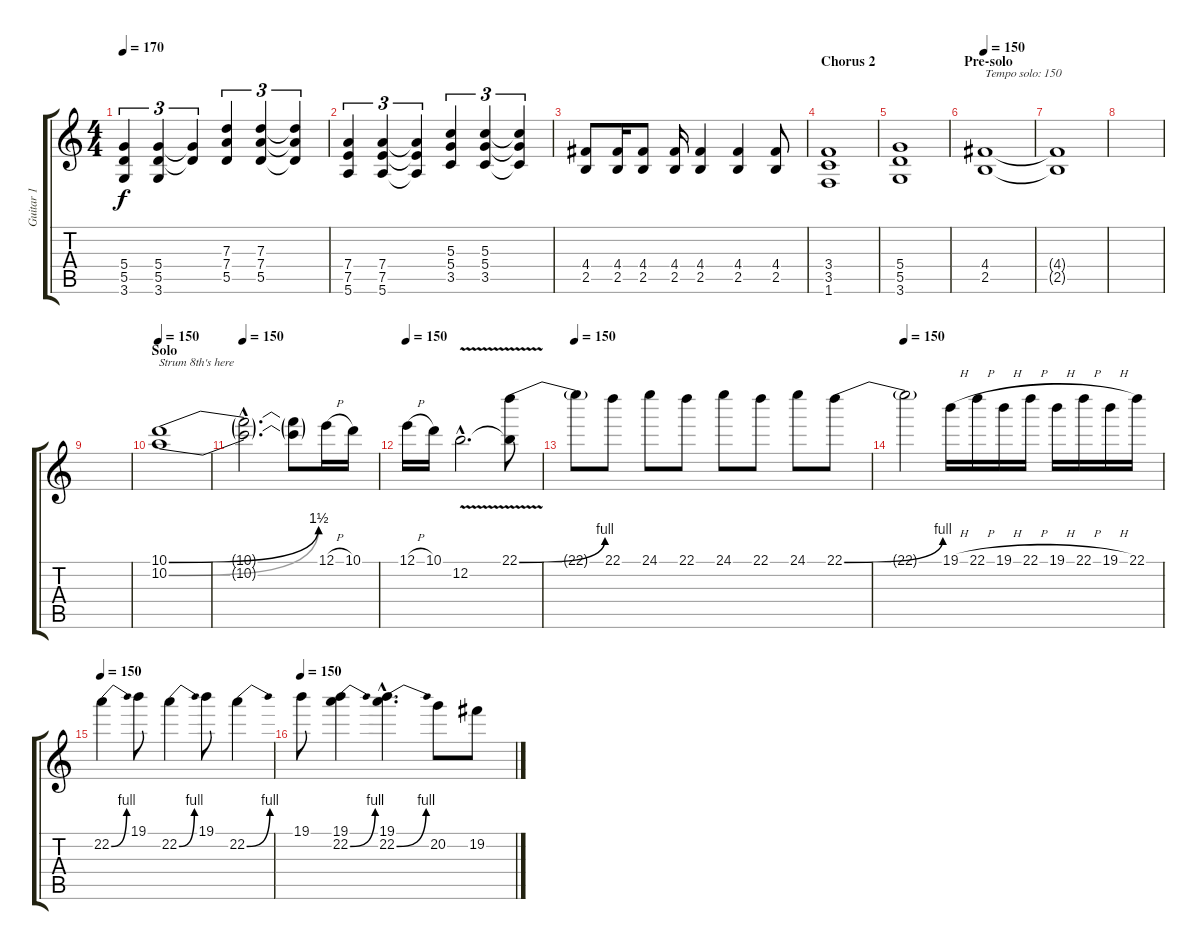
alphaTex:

\track ("Guitar 1" "Guitar 1") {instrument distortionguitar}
\staff {score tabs}
\tuning (E4 B3 G3 D3 A2 E2) {hide}
\ts (4 4)
\tempo 170
\clef g2
\ks c
(5.4 5.5 3.6).4{tu (3 2) dy f} (5.4 5.5 3.6).4{tu (3 2)} (5.4{t} 5.5{t}).4{tu (3 2)} (7.3 7.4 5.5).4{tu (3 2)} (7.3 7.4 5.5).4{tu (3 2)} (7.3{t} 7.4{t} 5.5{t}).4{tu (3 2)} |
(7.4 7.5 5.6).4{tu (3 2)} (7.4 7.5 5.6).4{tu (3 2)} (7.4{t} 7.5{t} 5.6{t}).4{tu (3 2)} (5.3 5.4 3.5).4{tu (3 2)} (5.3 5.4 3.5).4{tu (3 2)} (5.3{t} 5.4{t} 3.5{t}).4{tu (3 2)} |
(4.4 2.5).8 (4.4 2.5).16 (4.4 2.5).8 (4.4 2.5).16 (4.4 2.5).4 (4.4 2.5).4 (4.4 2.5).8 |
\section ("" "Chorus 2")
(3.4 3.5 1.6).1 |
(5.4 5.5 3.6).1 |
\section ("" "Pre-solo")
\tempo 150
(4.4 2.5).1{txt "Tempo solo: 150"} |
(4.4{t} 2.5{t}).1 |
|
|
\section ("" "Solo")
\tempo 150
(10.1{be (bend 0 0 60 6)} 10.2{be (bend 0 0 60 6)}).1{txt "Strum 8th's here" volume 13} |
\tempo 150
(10.1{hac t} 10.2{hac t}).2{d} (10.1{t} 10.2{t}).8 12.1{h}.16 10.1.16 |
\tempo 150
12.1{h}.16 10.1.16 12.2{v hac}.2{d} (22.1{be (bend 0 0 60 4)} 12.2{t}).8 |
\tempo 150
22.1{t}.8 22.1.8 24.1.8 22.1.8 24.1.8 22.1.8 24.1.8 22.1{be (bend 0 0 60 4)}.8 |
\tempo 150
22.1{t}.2{volume 13} 19.1{h}.16 22.1{h}.16 19.1{h}.16 22.1{h}.16 19.1{h}.16 22.1{h}.16 19.1{h}.16 22.1.16 |
\tempo 150
22.2{be (bend 0 0 60 4)}.4 19.1.8 22.2{be (bend 0 0 60 4)}.4 19.1.8 22.2{be (bend 0 0 60 4)}.4 |
\tempo 150
19.1.8{volume 13} (19.1 22.2{be (bend 0 0 60 4)}).4 (19.1{hac} 22.2{be (bend 0 0 60 4) hac}).4{d} 20.2.8 19.2.8
